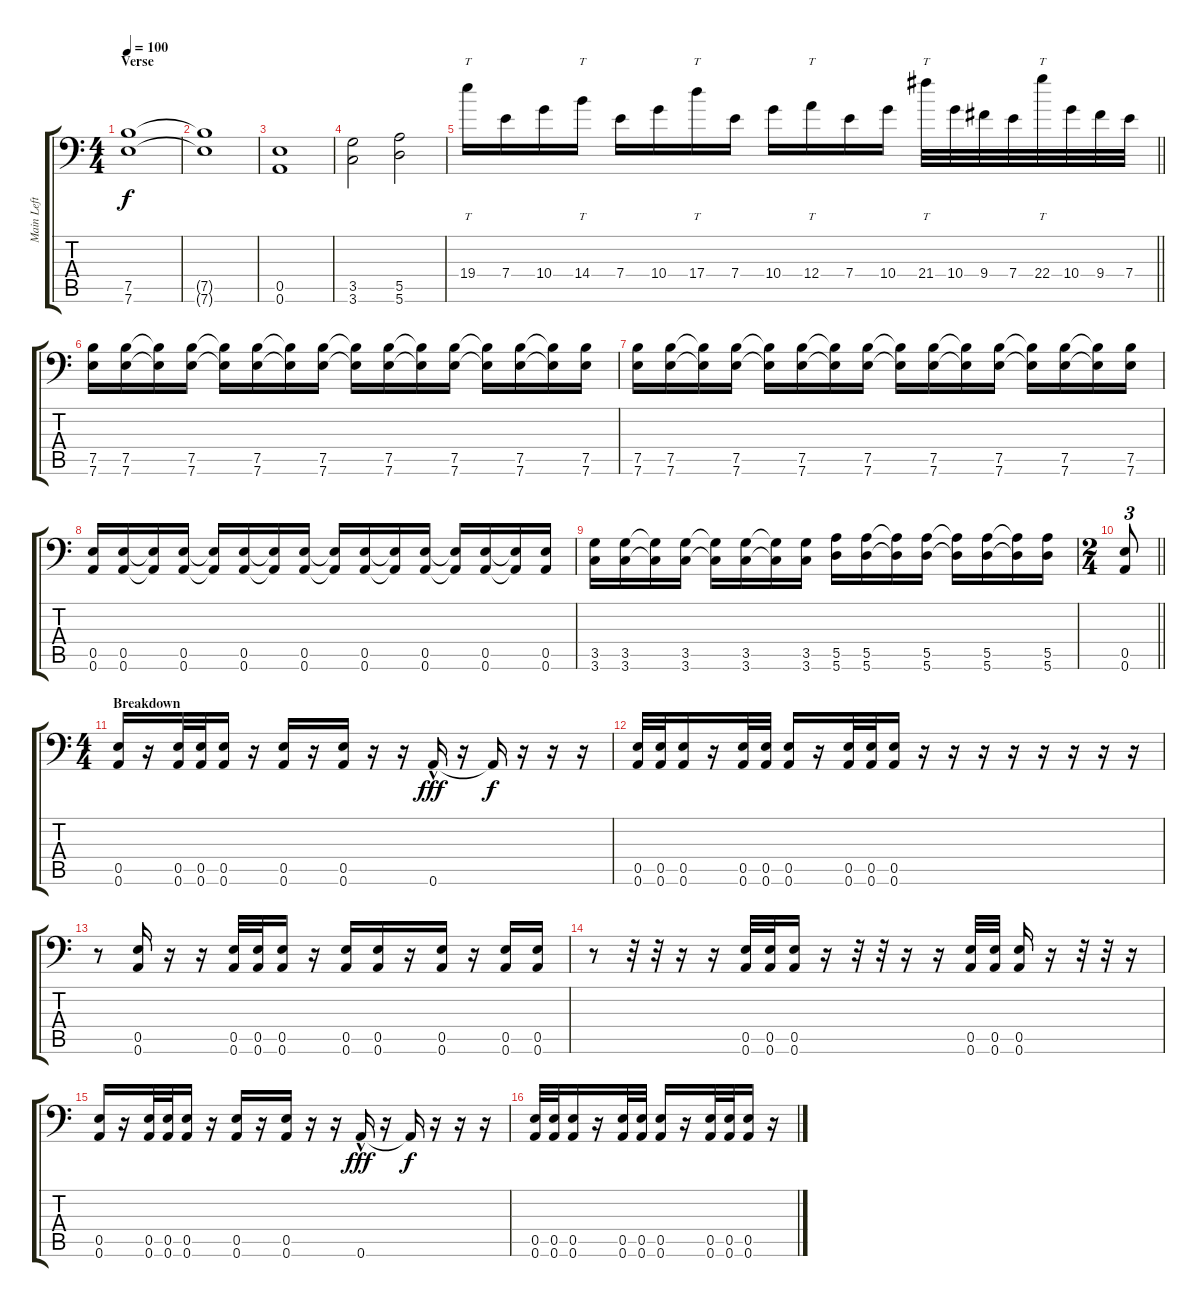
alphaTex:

\track ("Main Left" "Main Left") {instrument distortionguitar}
\staff {score tabs}
\tuning (B3 Gb3 D3 A2 E2 A1) {hide}
\ts (4 4)
\section ("" "Verse")
\tempo 100
\clef f4
\ks c
(7.5 7.6).1{dy f} |
(7.5{t} 7.6{t}).1 |
(0.5 0.6).1 |
(3.5 3.6).2 (5.5 5.6).2 |
\barLineRight lightlight
19.4.16{tt} 7.4.16 10.4.16 14.4.16{tt} 7.4.16 10.4.16 17.4.16{tt} 7.4.16 10.4.16 12.4.16{tt} 7.4.16 10.4.16 21.4.32{tt} 10.4.32 9.4.32 7.4.32 22.4.32{tt} 10.4.32 9.4.32 7.4.32 |
(7.5 7.6).16 (7.5 7.6).16 (7.5{t} 7.6{t}).16 (7.5 7.6).16 (7.5{t} 7.6{t}).16 (7.5 7.6).16 (7.5{t} 7.6{t}).16 (7.5 7.6).16 (7.5{t} 7.6{t}).16 (7.5 7.6).16 (7.5{t} 7.6{t}).16 (7.5 7.6).16 (7.5{t} 7.6{t}).16 (7.5 7.6).16 (7.5{t} 7.6{t}).16 (7.5 7.6).16 |
(7.5 7.6).16 (7.5 7.6).16 (7.5{t} 7.6{t}).16 (7.5 7.6).16 (7.5{t} 7.6{t}).16 (7.5 7.6).16 (7.5{t} 7.6{t}).16 (7.5 7.6).16 (7.5{t} 7.6{t}).16 (7.5 7.6).16 (7.5{t} 7.6{t}).16 (7.5 7.6).16 (7.5{t} 7.6{t}).16 (7.5 7.6).16 (7.5{t} 7.6{t}).16 (7.5 7.6).16 |
(0.5 0.6).16 (0.5 0.6).16 (0.5{t} 0.6{t}).16 (0.5 0.6).16 (0.5{t} 0.6{t}).16 (0.5 0.6).16 (0.5{t} 0.6{t}).16 (0.5 0.6).16 (0.5{t} 0.6{t}).16 (0.5 0.6).16 (0.5{t} 0.6{t}).16 (0.5 0.6).16 (0.5{t} 0.6{t}).16 (0.5 0.6).16 (0.5{t} 0.6{t}).16 (0.5 0.6).16 |
(3.5 3.6).16 (3.5 3.6).16 (3.5{t} 3.6{t}).16 (3.5 3.6).16 (3.5{t} 3.6{t}).16 (3.5 3.6).16 (3.5{t} 3.6{t}).16 (3.5 3.6).16 (5.5 5.6).16 (5.5 5.6).16 (5.5{t} 5.6{t}).16 (5.5 5.6).16 (5.5{t} 5.6{t}).16 (5.5 5.6).16 (5.5{t} 5.6{t}).16 (5.5 5.6).16 |
\ts (2 4)
\barLineRight lightlight
(0.5 0.6).8{tu (3 2)} |
\ts (4 4)
\section ("" "Breakdown")
(0.5 0.6).16 r.16 (0.5 0.6).32 (0.5 0.6).32 (0.5 0.6).16 r.16 (0.5 0.6).16 r.16 (0.5 0.6).16 r.16 r.16 0.6{hac}.16{dy fff} r.16 0.6{t}.16{dy f} r.16 r.16 r.16 |
(0.5 0.6).32 (0.5 0.6).32 (0.5 0.6).16 r.16 (0.5 0.6).32 (0.5 0.6).32 (0.5 0.6).16 r.16 (0.5 0.6).32 (0.5 0.6).32 (0.5 0.6).16 r.16 r.16 r.16 r.16 r.16 r.16 r.16 r.16 |
r.8 (0.5 0.6).16 r.16 r.16 (0.5 0.6).32 (0.5 0.6).32 (0.5 0.6).16 r.16 (0.5 0.6).16 (0.5 0.6).16 r.16 (0.5 0.6).16 r.16 (0.5 0.6).16 (0.5 0.6).16 |
r.8 r.32 r.32 r.16 r.16 (0.5 0.6).32 (0.5 0.6).32 (0.5 0.6).16 r.16 r.32 r.32 r.16 r.16 (0.5 0.6).32 (0.5 0.6).32 (0.5 0.6).16 r.16 r.32 r.32 r.16 |
(0.5 0.6).16 r.16 (0.5 0.6).32 (0.5 0.6).32 (0.5 0.6).16 r.16 (0.5 0.6).16 r.16 (0.5 0.6).16 r.16 r.16 0.6{hac}.16{dy fff} r.16 0.6{t}.16{dy f} r.16 r.16 r.16 |
(0.5 0.6).32 (0.5 0.6).32 (0.5 0.6).16 r.16 (0.5 0.6).32 (0.5 0.6).32 (0.5 0.6).16 r.16 (0.5 0.6).32 (0.5 0.6).32 (0.5 0.6).16 r.16
